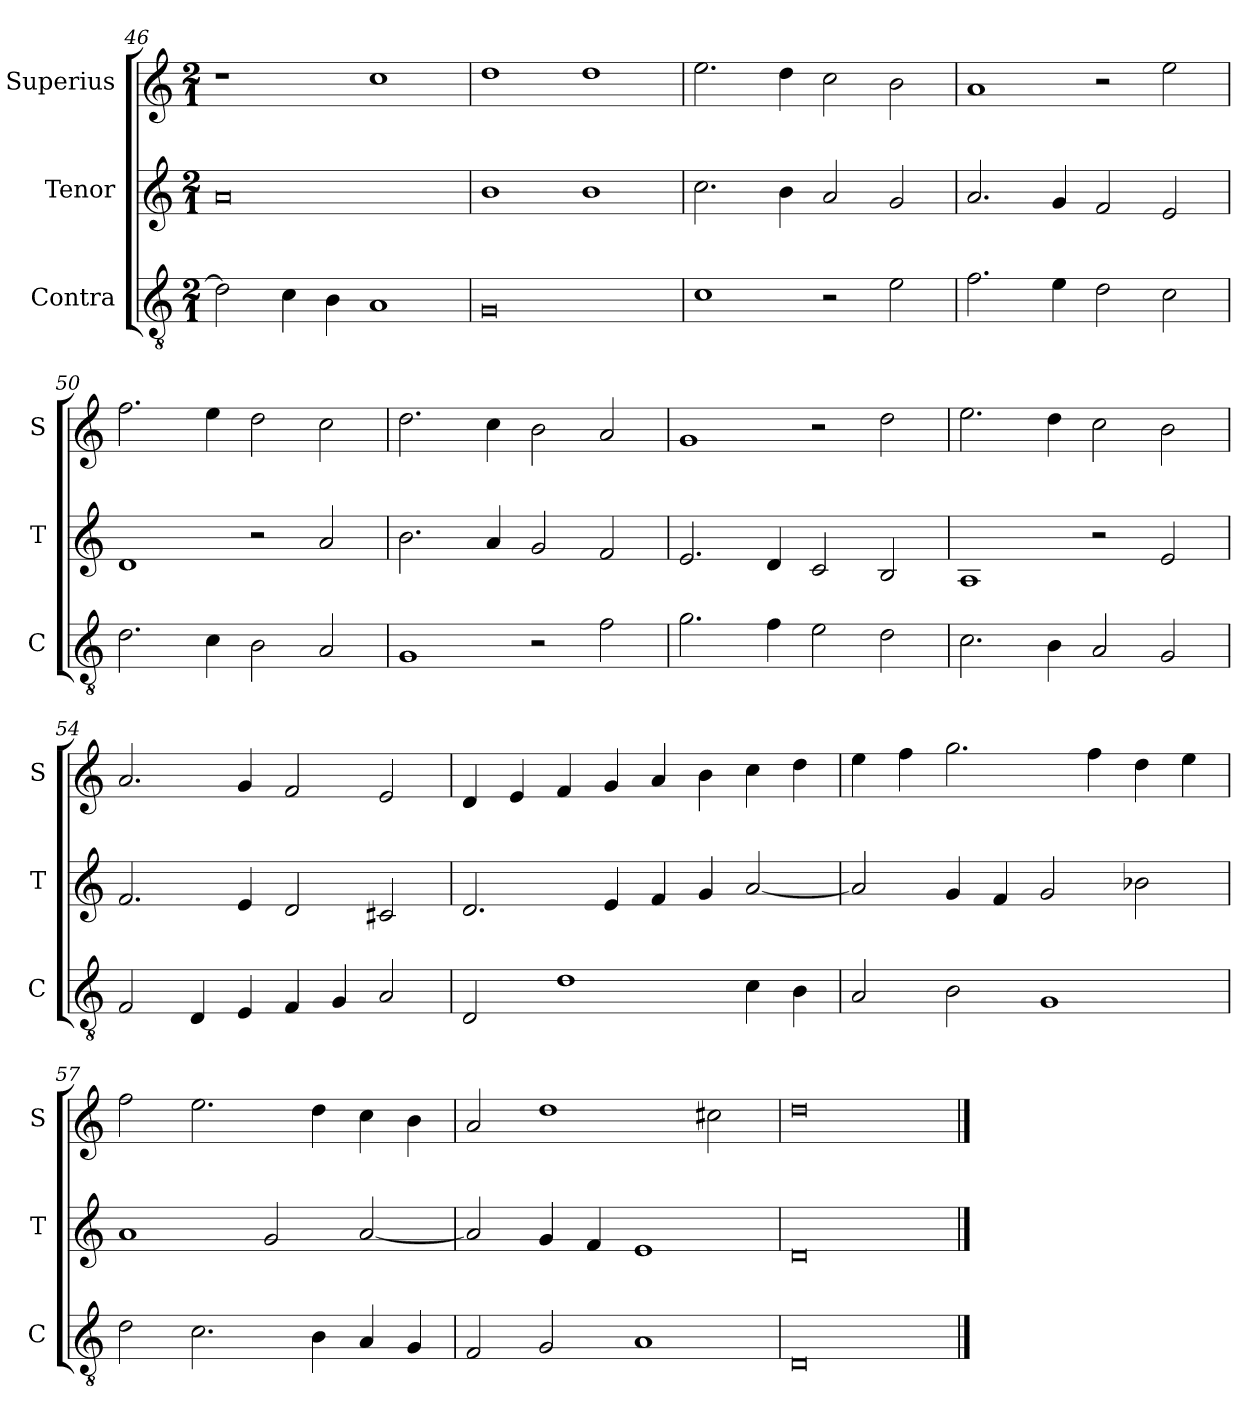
**kern	**kern	**kern
*part3	*part2	*part1
*staff3	*staff2	*staff1
*I"Contra	*I"Tenor	*I"Superius
*I'C	*I'T	*I'S
*clefGv2	*clefG2	*clefG2
*k[]	*k[]	*k[]
*M2/1	*M2/1	*M2/1
=46	=46	=46
2d\]	0a	1r
4c\	.	.
4B\	.	.
1A	.	1cc
=47	=47	=47
0G	1b	1dd
.	1b	1dd
=48	=48	=48
1c	2.cc\	2.ee\
.	4b\	4dd\
2r	2a/	2cc\
2e\	2g/	2b\
=49	=49	=49
2.f\	2.a/	1a
4e\	4g/	.
2d\	2f/	2r
2c\	2e/	2ee\
=50	=50	=50
2.d\	1d	2.ff\
4c\	.	4ee\
2B\	2r	2dd\
2A/	2a/	2cc\
=51	=51	=51
1G	2.b\	2.dd\
.	4a/	4cc\
2r	2g/	2b\
2f\	2f/	2a/
=52	=52	=52
2.g\	2.e/	1g
4f\	4d/	.
2e\	2c/	2r
2d\	2B/	2dd\
=53	=53	=53
2.c\	1A	2.ee\
4B\	.	4dd\
2A/	2r	2cc\
2G/	2e/	2b\
=54	=54	=54
2F/	2.f/	2.a/
4D/	.	.
4E/	4e/	4g/
4F/	2d/	2f/
4G/	.	.
2A/	2c#X/	2e/
=55	=55	=55
2D/	2.d/	4d/
.	.	4e/
1d	.	4f/
.	4e/	4g/
.	4f/	4a/
.	4g/	4b\
4c\	[2a/	4cc\
4B\	.	4dd\
=56	=56	=56
2A/	2a/]	4ee\
.	.	4ff\
2B\	4g/	2.gg\
.	4f/	.
1G	2g/	.
.	.	4ff\
.	2b-X\	4dd\
.	.	4ee\
=57	=57	=57
2d\	1a	2ff\
2.c\	.	2.ee\
.	2g/	.
4B\	.	4dd\
4A/	[2a/	4cc\
4G/	.	4b\
=58	=58	=58
2F/	2a/]	2a/
2G/	4g/	1dd
.	4f/	.
1A	1e	.
.	.	2cc#X\
=59	=59	=59
0D	0d	0dd
==	==	==
*-	*-	*-
